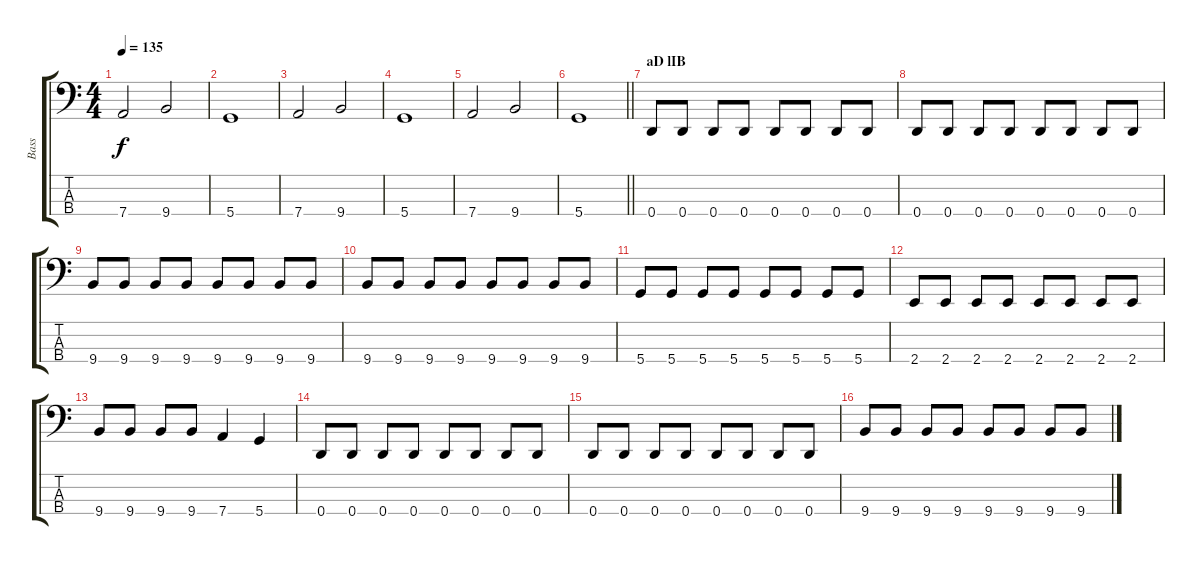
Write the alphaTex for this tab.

\track ("Bass" "Bass") {instrument electricbasspick}
\staff {score tabs}
\tuning (G2 D2 A1 D1) {hide}
\ts (4 4)
\tempo 135
\clef f4
\ks c
7.4.2{dy f} 9.4.2 |
5.4.1 |
7.4.2 9.4.2 |
5.4.1 |
7.4.2 9.4.2 |
\barLineRight lightlight
5.4.1 |
\section ("" "aD lIB")
0.4.8 0.4.8 0.4.8 0.4.8 0.4.8 0.4.8 0.4.8 0.4.8 |
0.4.8 0.4.8 0.4.8 0.4.8 0.4.8 0.4.8 0.4.8 0.4.8 |
9.4.8 9.4.8 9.4.8 9.4.8 9.4.8 9.4.8 9.4.8 9.4.8 |
9.4.8 9.4.8 9.4.8 9.4.8 9.4.8 9.4.8 9.4.8 9.4.8 |
5.4.8 5.4.8 5.4.8 5.4.8 5.4.8 5.4.8 5.4.8 5.4.8 |
2.4.8 2.4.8 2.4.8 2.4.8 2.4.8 2.4.8 2.4.8 2.4.8 |
9.4.8 9.4.8 9.4.8 9.4.8 7.4.4 5.4.4 |
0.4.8 0.4.8 0.4.8 0.4.8 0.4.8 0.4.8 0.4.8 0.4.8 |
0.4.8 0.4.8 0.4.8 0.4.8 0.4.8 0.4.8 0.4.8 0.4.8 |
9.4.8 9.4.8 9.4.8 9.4.8 9.4.8 9.4.8 9.4.8 9.4.8
